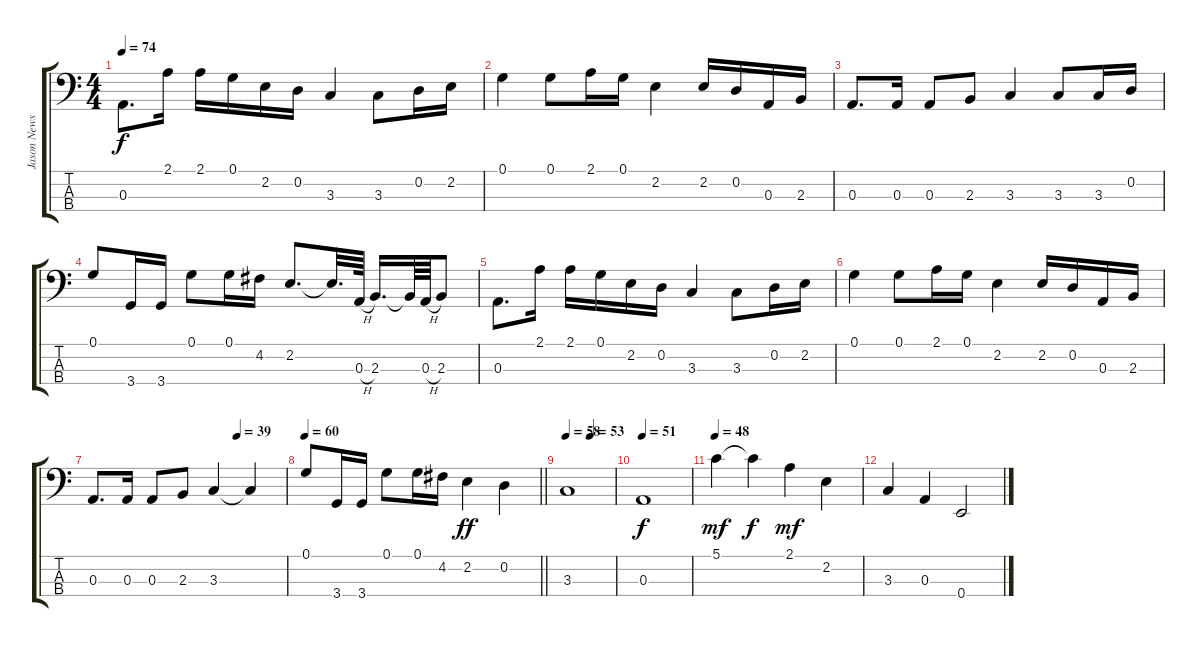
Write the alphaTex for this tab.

\track ("Jason Newsted" "Jason News") {instrument electricbasspick}
\staff {score tabs}
\tuning (G2 D2 A1 E1) {hide}
\ts (4 4)
\tempo 74
\clef f4
\ks c
0.3.8{d dy f} 2.1.16 2.1.16 0.1.16 2.2.16 0.2.16 3.3.4 3.3.8 0.2.16 2.2.16 |
0.1.4 0.1.8 2.1.16 0.1.16 2.2.4 2.2.16 0.2.16 0.3.16 2.3.16 |
0.3.8{d} 0.3.16 0.3.8 2.3.8 3.3.4 3.3.8 3.3.16 0.2.16 |
0.1.8 3.4.16 3.4.16 0.1.8 0.1.16 4.2.16 2.2.8{d} 2.2{t}.32{d} 0.3{h}.64 2.3.16{d} 2.3{t}.64 0.3{h}.64 2.3.8 |
0.3.8{d} 2.1.16 2.1.16 0.1.16 2.2.16 0.2.16 3.3.4 3.3.8 0.2.16 2.2.16 |
0.1.4 0.1.8 2.1.16 0.1.16 2.2.4 2.2.16 0.2.16 0.3.16 2.3.16 |
\tempo (39 0.75)
0.3.8{d} 0.3.16 0.3.8 2.3.8 3.3.4 3.3{t}.4 |
\tempo 60
\barLineRight lightlight
0.1.8 3.4.16 3.4.16 0.1.8 0.1.16 4.2.16 2.2.4{dy ff} 0.2.4 |
\section ("" "")
\tempo 58
\tempo (53 0.5)
3.3.1 |
\tempo 51
0.3.1{dy f} |
\tempo 48
5.1.4{dy mf volume 6} 5.1{t}.4{dy f} 2.1.4{dy mf} 2.2.4 |
3.3.4 0.3.4 0.4.2
